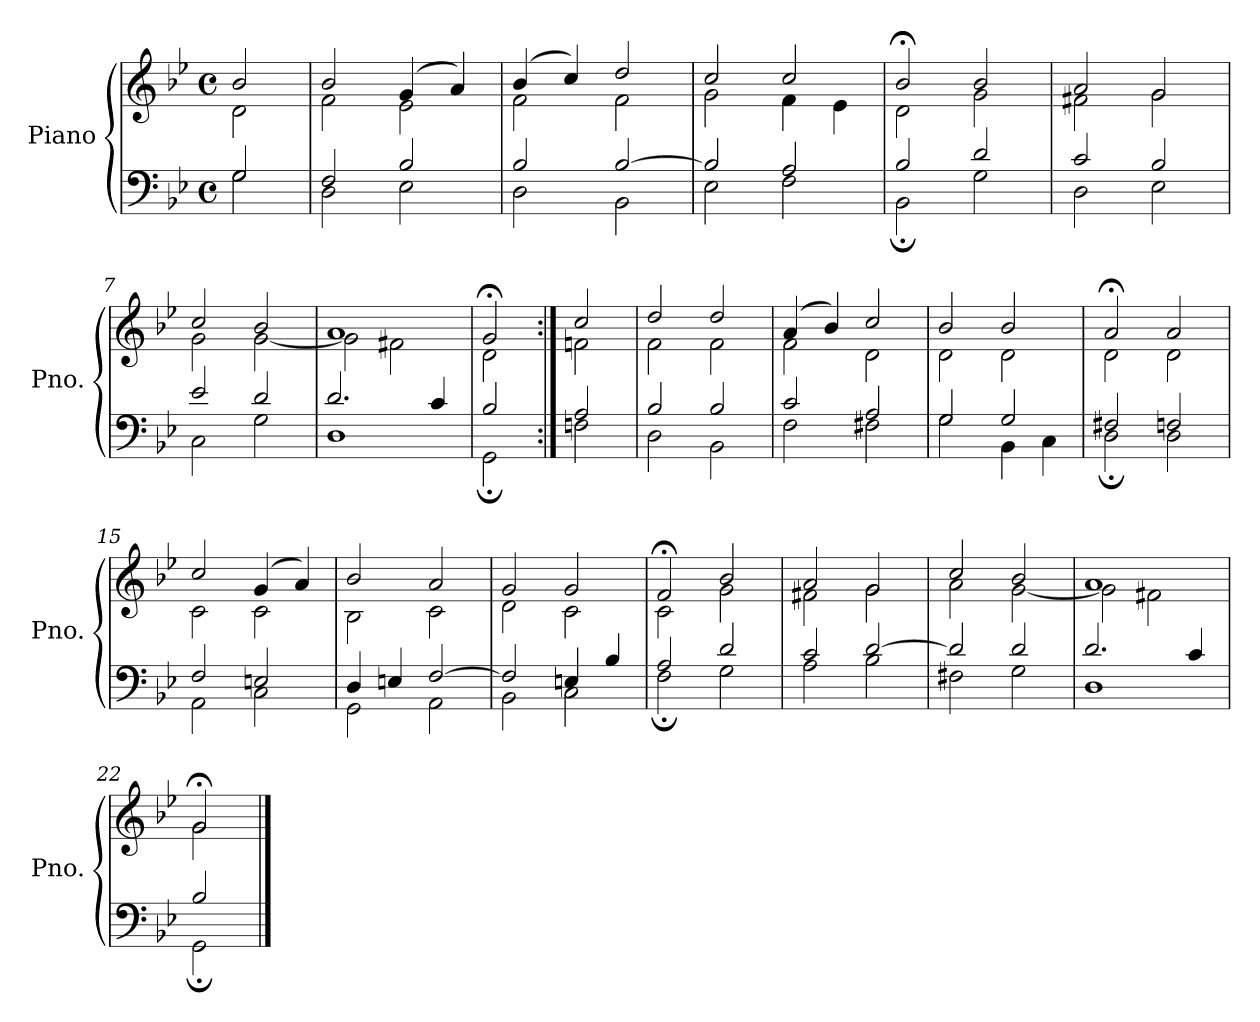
**kern	**kern
*part1	*part1
*staff2	*staff1
*I"Piano	*
*I'Pno.	*
*clefF4	*clefG2
*k[b-e-]	*k[b-e-]
*M4/4	*M4/4
*met(c)	*met(c)
=1	=1
*^	*^
2G/	2G\	2b-/	2d\
=2	=2	=2	=2
2F/	2D\	2b-/	2f\
2B-/	2E-\	(4g/	2e-\
.	.	4a/)	.
=3	=3	=3	=3
2B-/	2D\	(4b-/	2f\
.	.	4cc/)	.
[2B-/	2BB-\	2dd/	2f\
=4	=4	=4	=4
2B-/]	2E-\	2cc/	2g\
2A/	2F\	2cc/	4f\
.	.	.	4e-\
=5	=5	=5	=5
2B-/	2BB-;\	2b-;</	2d\
2d/	2G\	2b-/	2g\
=6	=6	=6	=6
2c/	2D\	2a/	2f#X\
2B-/	2E-\	2g/	2g\
=7	=7	=7	=7
2e-/	2C\	2cc/	2g\
2d/	2G\	2b-/	[2g\
=8	=8	=8	=8
2.d/	1D	1a	2g\]
.	.	.	2f#X\
4c/	.	.	.
!!LO:LB:g=z	!!
=9	=9	=9	=9
2B-/	2GG;\	2g;</	2d\
=10:|!	=10:|!	=10:|!	=10:|!
2A/	2Fn\	2cc/	2fn\
=11	=11	=11	=11
2B-/	2D\	2dd/	2f\
2B-/	2BB-\	2dd/	2f\
=12	=12	=12	=12
2c/	2F\	(4a/	2f\
.	.	4b-/)	.
2A/	2F#X\	2cc/	2d\
=13	=13	=13	=13
2G/	2G\	2b-/	2d\
2G/	4BB-\	2b-/	2d\
.	4C\	.	.
=14	=14	=14	=14
2F#X/	2D;\	2a;</	2d\
2Fn/	2D\	2a/	2d\
=15	=15	=15	=15
2F/	2AA\	2cc/	2c\
2En/	2C\	(4g/	2c\
.	.	4a/)	.
=16	=16	=16	=16
4D/	2GG\	2b-/	2B-\
4En/	.	.	.
[2F/	2AA\	2a/	2c\
!!LO:LB:g=z	!!
=17	=17	=17	=17
2F/]	2BB-\	2g/	2d\
4En/	2C\	2g/	2c\
4B-/	.	.	.
=18	=18	=18	=18
2A/	2F;\	2f;</	2c\
2d/	2G\	2b-/	2g\
=19	=19	=19	=19
2c/	2A\	2a/	2f#X\
[2d/	2B-\	2g/	2g\
=20	=20	=20	=20
2d/]	2F#X\	2cc/	2a\
2d/	2G\	2b-/	[2g\
=21	=21	=21	=21
2.d/	1D	1a	2g\]
.	.	.	2f#X\
4c/	.	.	.
=22	=22	=22	=22
2B-/	2GG;\	2g;</	2g\
*v	*v	*	*
*	*v	*v
==	==
*-	*-
